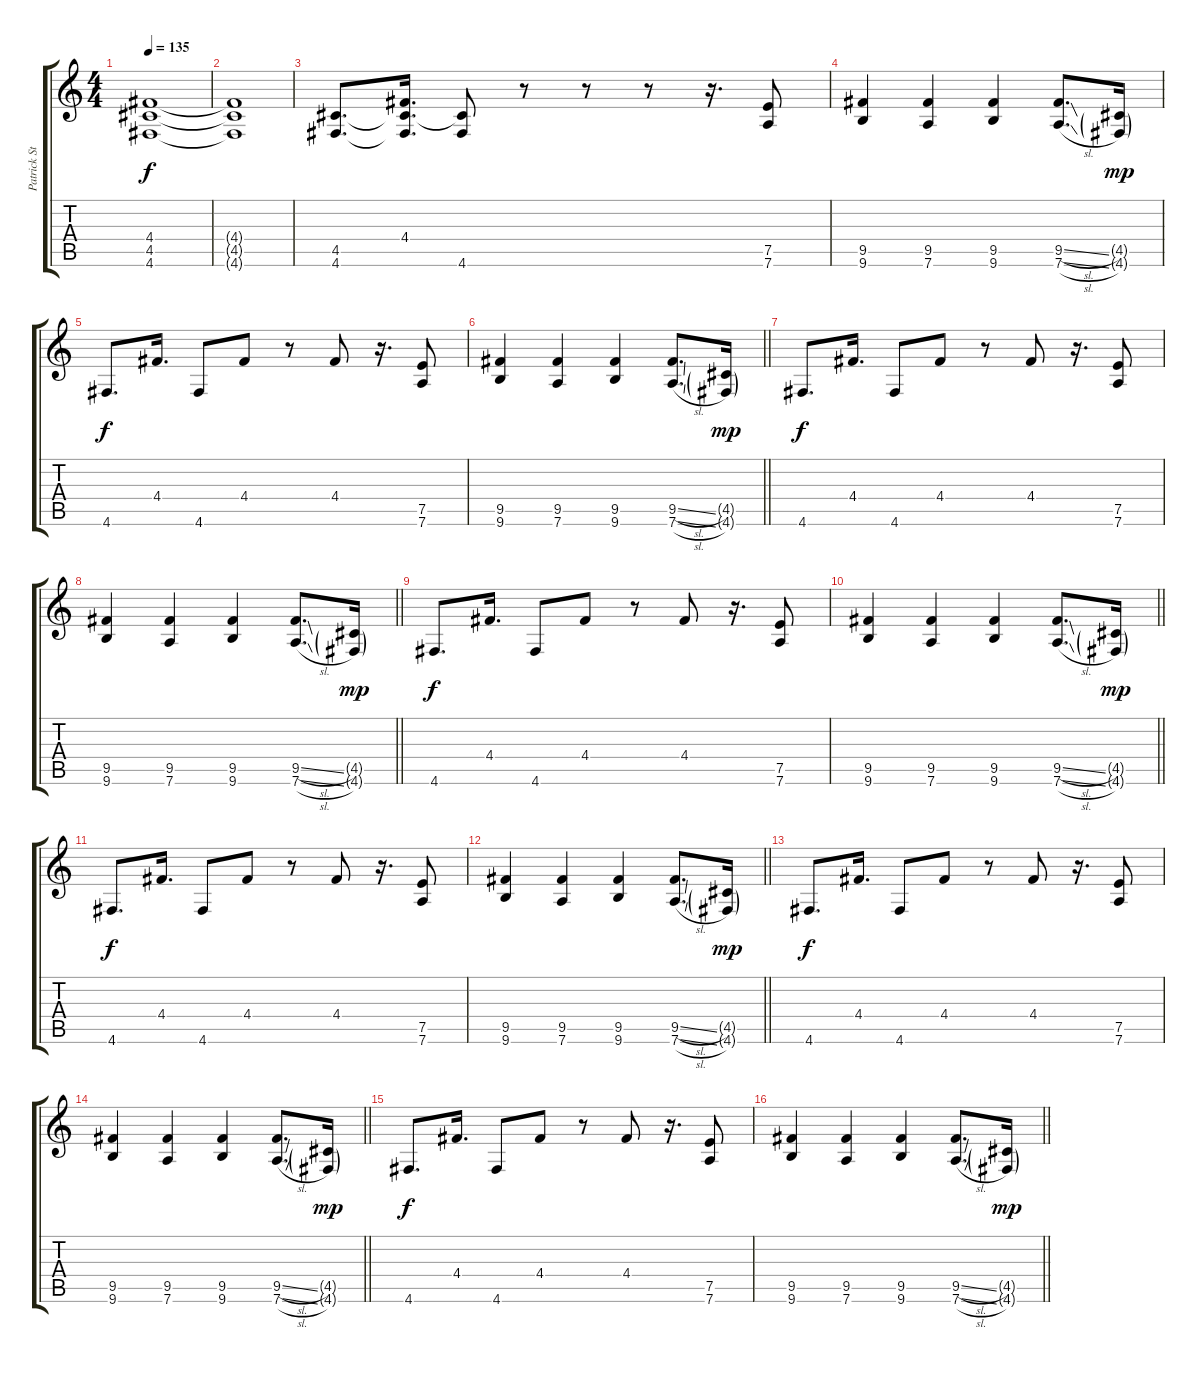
\track ("Patrick Stump" "Patrick St") {instrument distortionguitar}
\staff {score tabs}
\tuning (E4 B3 G3 D3 A2 D2) {hide}
\ts (4 4)
\tempo 135
\clef g2
\ks c
(4.4{t} 4.5{t} 4.6{t}).1{dy f} |
(4.4{t} 4.5{t} 4.6{t}).1 |
(4.5 4.6).8{d volume 15} (4.4 4.5{t} 4.6{t}).16{d} (4.5{t} 4.6).8 r.8 r.8 r.8 r.16{d} (7.5 7.6).8 |
(9.5 9.6).4 (9.5 7.6).4 (9.5 9.6).4 (9.5{sl} 7.6{sl}).8{d} (4.5{g} 4.6{g}).16{dy mp} |
4.6.8{d dy f} 4.4.16{d} 4.6.8 4.4.8 r.8 4.4.8 r.16{d} (7.5 7.6).8 |
\barLineRight lightlight
(9.5 9.6).4 (9.5 7.6).4 (9.5 9.6).4 (9.5{sl} 7.6{sl}).8{d} (4.5{g} 4.6{g}).16{dy mp} |
4.6.8{d dy f} 4.4.16{d} 4.6.8 4.4.8 r.8 4.4.8 r.16{d} (7.5 7.6).8 |
\barLineRight lightlight
(9.5 9.6).4 (9.5 7.6).4 (9.5 9.6).4 (9.5{sl} 7.6{sl}).8{d} (4.5{g} 4.6{g}).16{dy mp} |
4.6.8{d dy f} 4.4.16{d} 4.6.8 4.4.8 r.8 4.4.8 r.16{d} (7.5 7.6).8 |
\barLineRight lightlight
(9.5 9.6).4 (9.5 7.6).4 (9.5 9.6).4 (9.5{sl} 7.6{sl}).8{d} (4.5{g} 4.6{g}).16{dy mp} |
4.6.8{d dy f} 4.4.16{d} 4.6.8 4.4.8 r.8 4.4.8 r.16{d} (7.5 7.6).8 |
\barLineRight lightlight
(9.5 9.6).4 (9.5 7.6).4 (9.5 9.6).4 (9.5{sl} 7.6{sl}).8{d} (4.5{g} 4.6{g}).16{dy mp} |
4.6.8{d dy f} 4.4.16{d} 4.6.8 4.4.8 r.8 4.4.8 r.16{d} (7.5 7.6).8 |
\barLineRight lightlight
(9.5 9.6).4 (9.5 7.6).4 (9.5 9.6).4 (9.5{sl} 7.6{sl}).8{d} (4.5{g} 4.6{g}).16{dy mp} |
4.6.8{d dy f} 4.4.16{d} 4.6.8 4.4.8 r.8 4.4.8 r.16{d} (7.5 7.6).8 |
\barLineRight lightlight
(9.5 9.6).4 (9.5 7.6).4 (9.5 9.6).4 (9.5{sl} 7.6{sl}).8{d} (4.5{g} 4.6{g}).16{dy mp}
